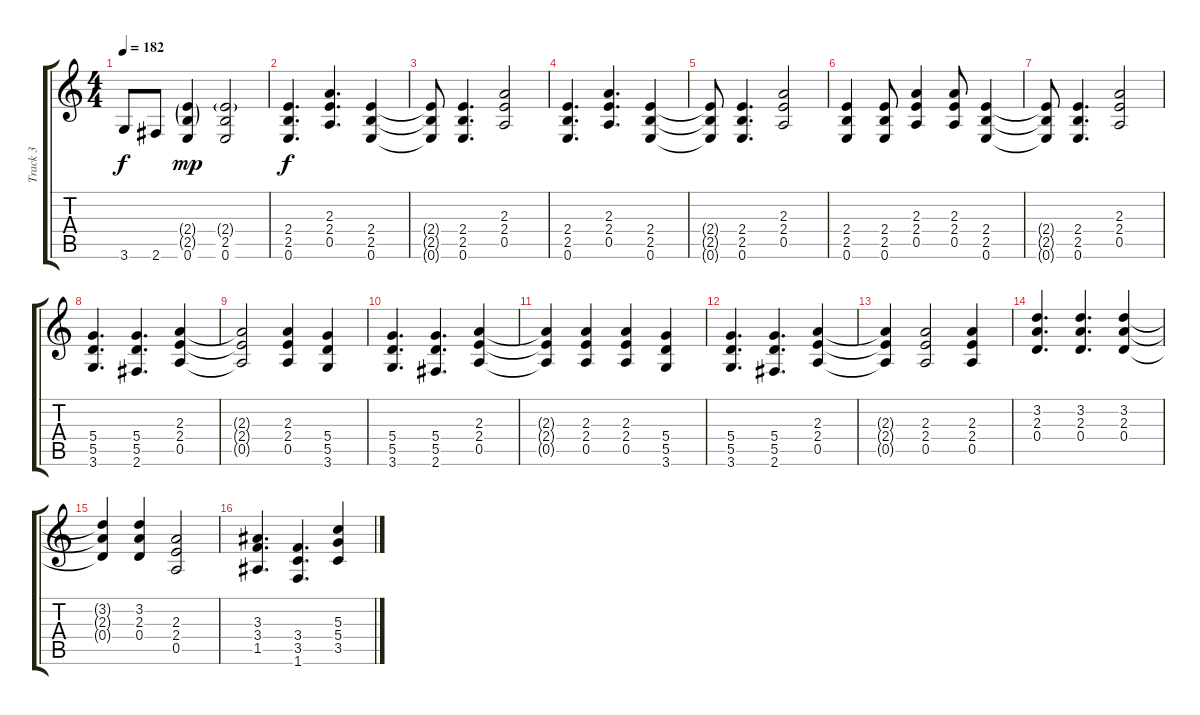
\track ("Track 3" "Track 3") {instrument overdrivenguitar}
\staff {score tabs}
\tuning (E4 B3 G3 D3 A2 E2) {hide}
\ts (4 4)
\tempo 182
\clef g2
\ks c
3.6.8{dy f} 2.6.8 (2.4{g} 2.5{g} 0.6).4{dy mp} (2.4{g} 2.5 0.6).2 |
(2.4 2.5 0.6).4{d dy f} (2.3 2.4 0.5).4{d} (2.4 2.5 0.6).4 |
(2.4{t} 2.5{t} 0.6{t}).8 (2.4 2.5 0.6).4{d} (2.3 2.4 0.5).2 |
(2.4 2.5 0.6).4{d} (2.3 2.4 0.5).4{d} (2.4 2.5 0.6).4 |
(2.4{t} 2.5{t} 0.6{t}).8 (2.4 2.5 0.6).4{d} (2.3 2.4 0.5).2 |
(2.4 2.5 0.6).4 (2.4 2.5 0.6).8 (2.3 2.4 0.5).4 (2.3 2.4 0.5).8 (2.4 2.5 0.6).4 |
(2.4{t} 2.5{t} 0.6{t}).8 (2.4 2.5 0.6).4{d} (2.3 2.4 0.5).2 |
(5.4 5.5 3.6).4{d} (5.4 5.5 2.6).4{d} (2.3 2.4 0.5).4 |
(2.3{t} 2.4{t} 0.5{t}).2 (2.3 2.4 0.5).4 (5.4 5.5 3.6).4 |
(5.4 5.5 3.6).4{d} (5.4 5.5 2.6).4{d} (2.3 2.4 0.5).4 |
(2.3{t} 2.4{t} 0.5{t}).4 (2.3 2.4 0.5).4 (2.3 2.4 0.5).4 (5.4 5.5 3.6).4 |
(5.4 5.5 3.6).4{d} (5.4 5.5 2.6).4{d} (2.3 2.4 0.5).4 |
(2.3{t} 2.4{t} 0.5{t}).4 (2.3 2.4 0.5).2 (2.3 2.4 0.5).4 |
(3.2 2.3 0.4).4{d} (3.2 2.3 0.4).4{d} (3.2 2.3 0.4).4 |
(3.2{t} 2.3{t} 0.4{t}).4 (3.2 2.3 0.4).4 (2.3 2.4 0.5).2 |
(3.3 3.4 1.5).4{d} (3.4 3.5 1.6).4{d} (5.3 5.4 3.5).4
